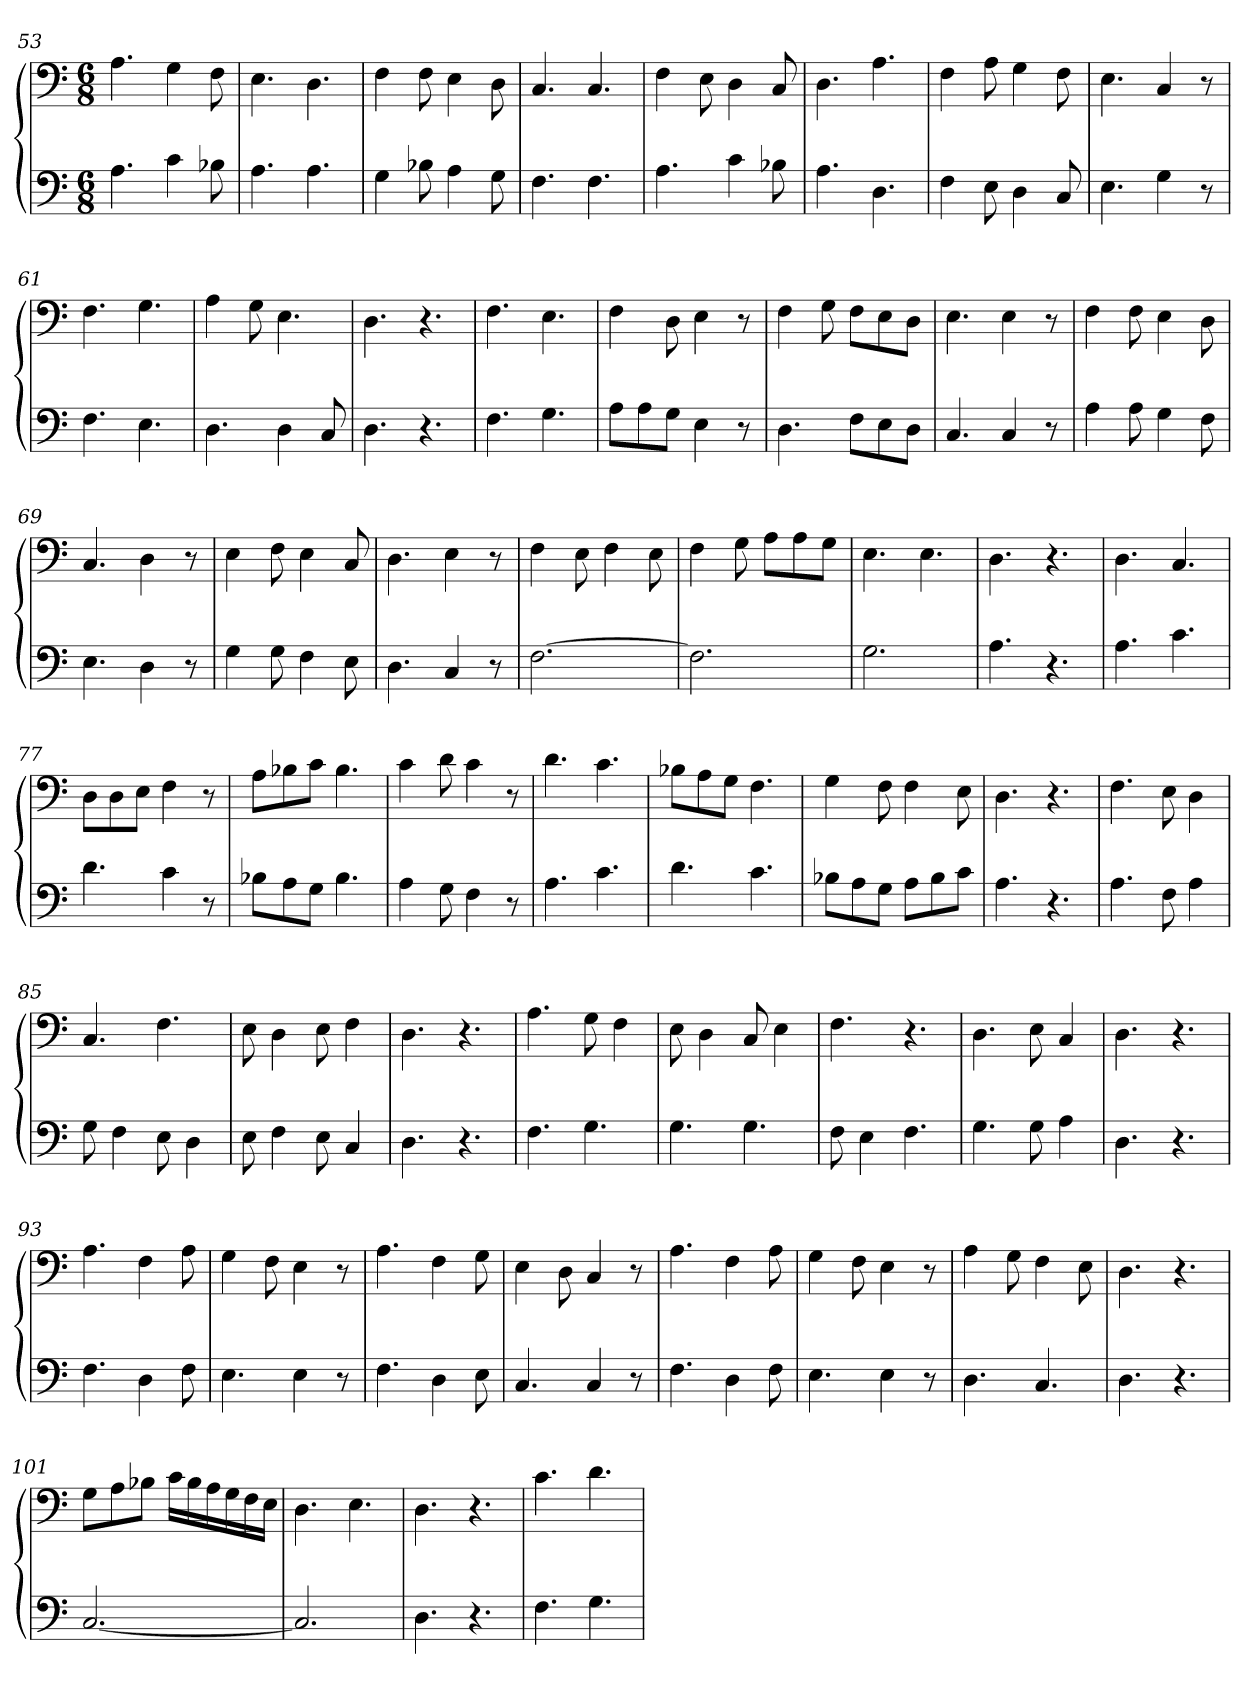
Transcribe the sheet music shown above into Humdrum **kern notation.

**kern	**kern
*part1	*part1
*staff2	*staff1
*M6/8	*M6/8
=53	=53
4.A	4.A
4c	4G
8B-X	8F
=54	=54
4.A	4.E
4.A	4.D
=55	=55
4G	4F
8B-X	8F
4A	4E
8G	8D
=56	=56
4.F	4.C
4.F	4.C
=57	=57
4.A	4F
.	8E
4c	4D
8B-X	8C
=58	=58
4.A	4.D
4.D	4.A
=59	=59
4F	4F
8E	8A
4D	4G
8C	8F
=60	=60
4.E	4.E
4G	4C
8r	8r
=61	=61
4.F	4.F
4.E	4.G
=62	=62
4.D	4A
.	8G
4D	4.E
8C	.
=63	=63
4.D	4.D
4.r	4.r
=64	=64
4.F	4.F
4.G	4.E
=65	=65
8AL	4F
8A	.
8GJ	8D
4E	4E
8r	8r
=66	=66
4.D	4F
.	8G
8FL	8FL
8E	8E
8DJ	8DJ
=67	=67
4.C	4.E
4C	4E
8r	8r
=68	=68
4A	4F
8A	8F
4G	4E
8F	8D
=69	=69
4.E	4.C
4D	4D
8r	8r
=70	=70
4G	4E
8G	8F
4F	4E
8E	8C
=71	=71
4.D	4.D
4C	4E
8r	8r
=72	=72
[2.F	4F
.	8E
.	4F
.	8E
=73	=73
2.F]	4F
.	8G
.	8AL
.	8A
.	8GJ
=74	=74
2.G	4.E
.	4.E
=75	=75
4.A	4.D
4.r	4.r
=76	=76
4.A	4.D
4.c	4.C
=77	=77
4.d	8DL
.	8D
.	8EJ
4c	4F
8r	8r
=78	=78
8B-XL	8AL
8A	8B-X
8GJ	8cJ
4.B-	4.B-
=79	=79
4A	4c
8G	8d
4F	4c
8r	8r
=80	=80
4.A	4.d
4.c	4.c
=81	=81
4.d	8B-XL
.	8A
.	8GJ
4.c	4.F
=82	=82
8B-XL	4G
8A	.
8GJ	8F
8AL	4F
8B-	.
8cJ	8E
=83	=83
4.A	4.D
4.r	4.r
=84	=84
4.A	4.F
8F	8E
4A	4D
=85	=85
8G	4.C
4F	.
8E	4.F
4D	.
=86	=86
8E	8E
4F	4D
8E	8E
4C	4F
=87	=87
4.D	4.D
4.r	4.r
=88	=88
4.F	4.A
4.G	8G
.	4F
=89	=89
4.G	8E
.	4D
4.G	8C
.	4E
=90	=90
8F	4.F
4E	.
4.F	4.r
=91	=91
4.G	4.D
8G	8E
4A	4C
=92	=92
4.D	4.D
4.r	4.r
=93	=93
4.F	4.A
4D	4F
8F	8A
=94	=94
4.E	4G
.	8F
4E	4E
8r	8r
=95	=95
4.F	4.A
4D	4F
8E	8G
=96	=96
4.C	4E
.	8D
4C	4C
8r	8r
=97	=97
4.F	4.A
4D	4F
8F	8A
=98	=98
4.E	4G
.	8F
4E	4E
8r	8r
=99	=99
4.D	4A
.	8G
4.C	4F
.	8E
=100	=100
4.D	4.D
4.r	4.r
=101	=101
[2.C	8GL
.	8A
.	8B-XJ
.	16cLL
.	16B-
.	16A
.	16G
.	16F
.	16EJJ
=102	=102
2.C]	4.D
.	4.E
=103	=103
4.D	4.D
4.r	4.r
=104	=104
4.F	4.c
4.G	4.d
=	=
*-	*-
